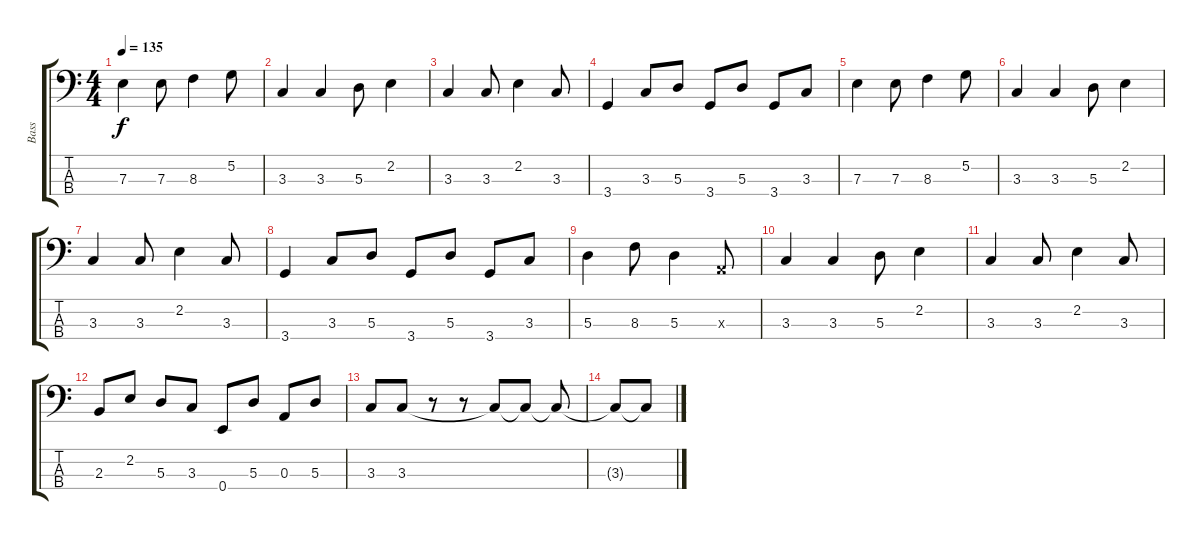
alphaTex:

\track ("Bass" "Bass") {instrument slapbass1}
\staff {score tabs}
\tuning (G2 D2 A1 E1) {hide}
\ts (4 4)
\tempo 135
\clef f4
\ks c
7.3.4{dy f} 7.3.8 8.3.4 5.2.8 |
3.3.4 3.3.4 5.3.8 2.2.4 |
3.3.4 3.3.8 2.2.4 3.3.8 |
3.4.4 3.3.8 5.3.8 3.4.8 5.3.8 3.4.8 3.3.8 |
7.3.4 7.3.8 8.3.4 5.2.8 |
3.3.4 3.3.4 5.3.8 2.2.4 |
3.3.4 3.3.8 2.2.4 3.3.8 |
3.4.4 3.3.8 5.3.8 3.4.8 5.3.8 3.4.8 3.3.8 |
5.3.4 8.3.8 5.3.4 0.3{x}.8 |
3.3.4 3.3.4 5.3.8 2.2.4 |
3.3.4 3.3.8 2.2.4 3.3.8 |
2.3.8 2.2.8 5.3.8 3.3.8 0.4.8 5.3.8 0.3.8 5.3.8 |
3.3.8 3.3.8 r.8 r.8 3.3{t}.8 3.3{t}.8 3.3{t}.8 |
3.3{t}.8 3.3{t}.8
